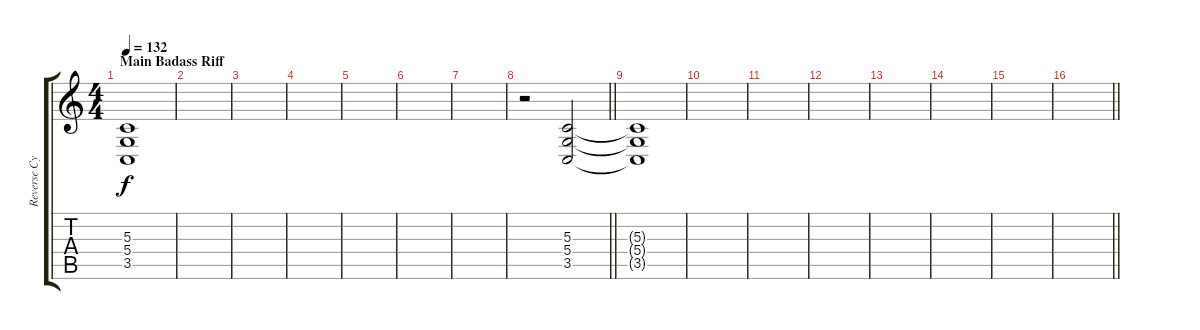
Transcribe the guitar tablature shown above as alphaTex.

\track ("Reverse Cymbal" "Reverse Cy") {instrument reversecymbal}
\staff {score tabs}
\tuning (E4 B3 G3 D3 A2 D2) {hide}
\ts (4 4)
\section ("" "Main Badass Riff")
\tempo 132
\clef g2
\ks c
(5.3{t} 5.4{t} 3.5{t}).1{dy f} |
|
|
|
|
|
|
\barLineRight lightlight
r.2 (5.3 5.4 3.5).2 |
(5.3{t} 5.4{t} 3.5{t}).1 |
|
|
|
|
|
|
\barLineRight lightlight
